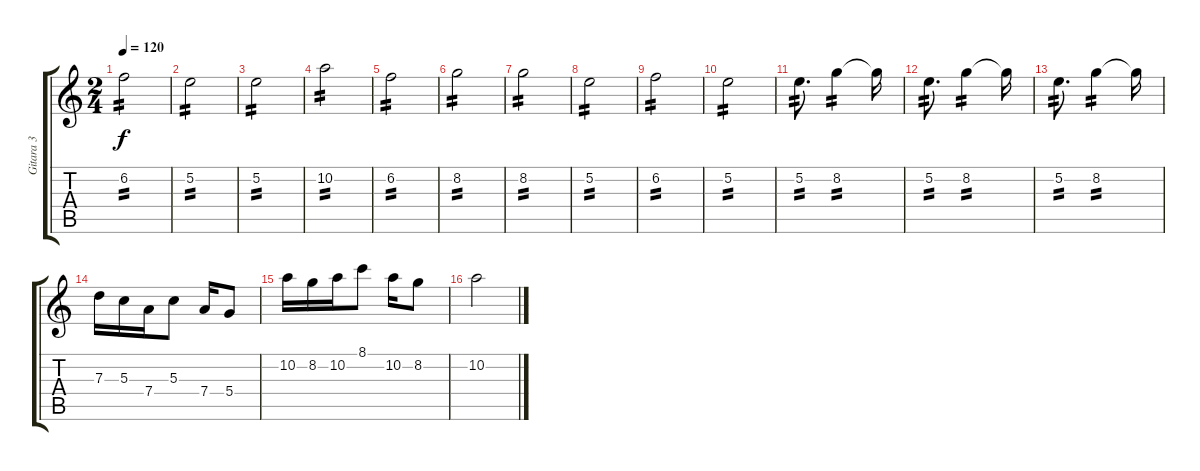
\track ("Gitara 3" "Gitara 3") {instrument electricguitarjazz}
\staff {score tabs}
\tuning (E4 B3 G3 D3 A2 E2) {hide}
\ts (2 4)
\tempo 120
\clef g2
\ks aminor
6.2.2{tp 2 dy f} |
5.2.2{tp 2} |
5.2.2{tp 2} |
10.2.2{tp 2} |
6.2.2{tp 2} |
8.2.2{tp 2} |
8.2.2{tp 2} |
5.2.2{tp 2} |
6.2.2{tp 2} |
5.2.2{tp 2} |
5.2.8{d tp 2} 8.2.4{tp 2} 8.2{t}.16 |
5.2.8{d tp 2} 8.2.4{tp 2} 8.2{t}.16 |
5.2.8{d tp 2} 8.2.4{tp 2} 8.2{t}.16 |
7.3.16 5.3.16 7.4.16 5.3.8 7.4.16 5.4.8 |
10.2.16 8.2.16 10.2.16 8.1.8 10.2.16 8.2.8 |
10.2.2
